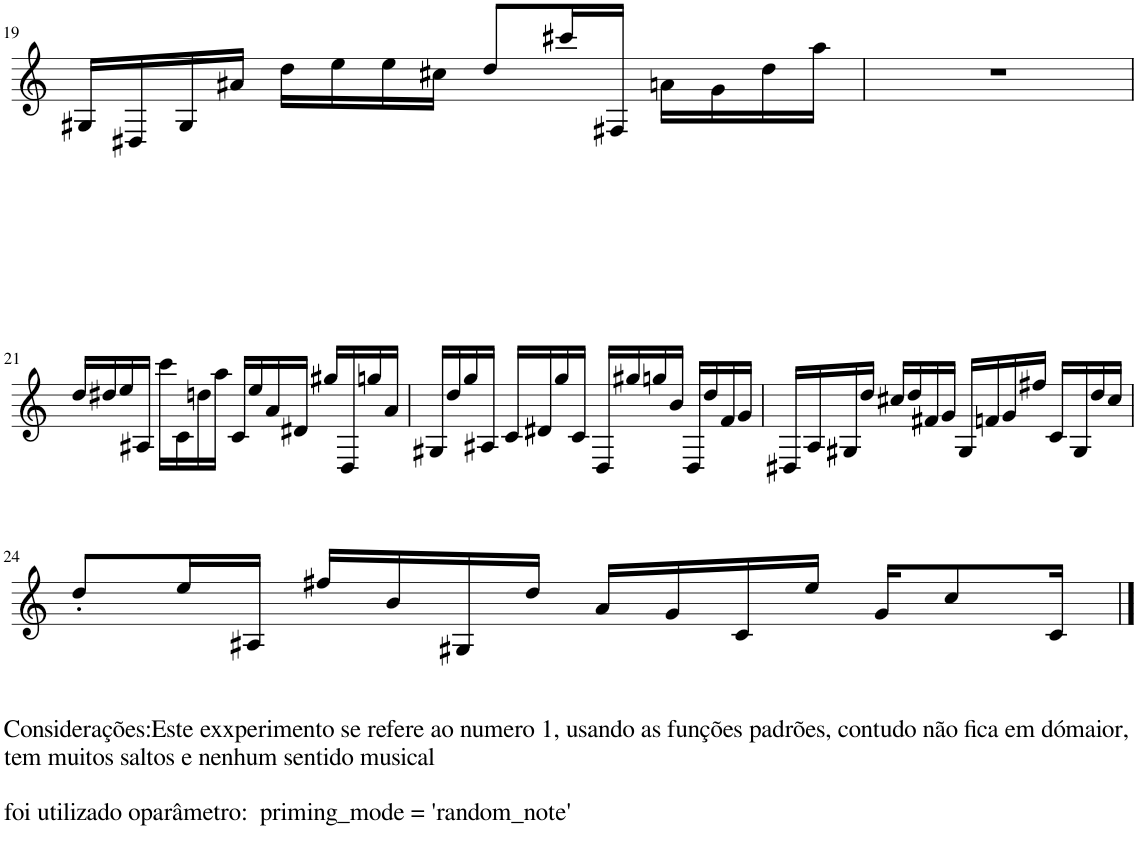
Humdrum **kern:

**kern
*part1
*staff1
*I"Piano
*I'Pno
!!LO:PB:g=z
*clefG2
*k[]
*M4/4
=19
16G#X/LL
16D#X/
16G#/
16a#X/JJ
16dd\LL
16ee\
16ee\
16cc#X\JJ
8dd/L
16ccc#X/L
16F#X/JJ
16an\LL
16g\
16dd\
16aa\JJ
=20
1r
!!LO:LB:g=z
=21
16dd/LL
16dd#X/
16ee/
16A#X/JJ
16ccc\LL
16c\
16ddn\
16aa\JJ
16c/LL
16ee/
16a/
16d#X/JJ
16gg#X/LL
16D/
16ggn/
16a/JJ
=22
16G#X/LL
16dd/
16gg/
16A#X/JJ
16c/LL
16d#X/
16gg/
16c/JJ
16D/LL
16gg#X/
16ggn/
16b/JJ
16D/LL
16dd/
16f/
16g/JJ
=23
16D#X/LL
16A/
16G#X/
16dd/JJ
16cc#X/LL
16dd/
16f#X/
16g/JJ
16G#/LL
16fn/
16g/
16ff#X/JJ
16c/LL
16G#/
16dd/
16cc#/JJ
!!LO:LB:g=z
=24
!LO:TX:b:t=Considerações&colon;Este exxperimento se refere ao numero 1, usando as funções padrões, contudo não fica em dómaior,
!LO:TX:b:t=tem muitos saltos e nenhum sentido musical
!LO:TX:b:t=foi utilizado oparâmetro&colon;  priming_mode = 'random_note'
8dd'/L
16ee/L
16A#X/JJ
16ff#X/LL
16b/
16G#X/
16dd/JJ
16a/LL
16g/
16c/
16ee/JJ
16g/KL
8cc/
16c/Jk
==
*-
